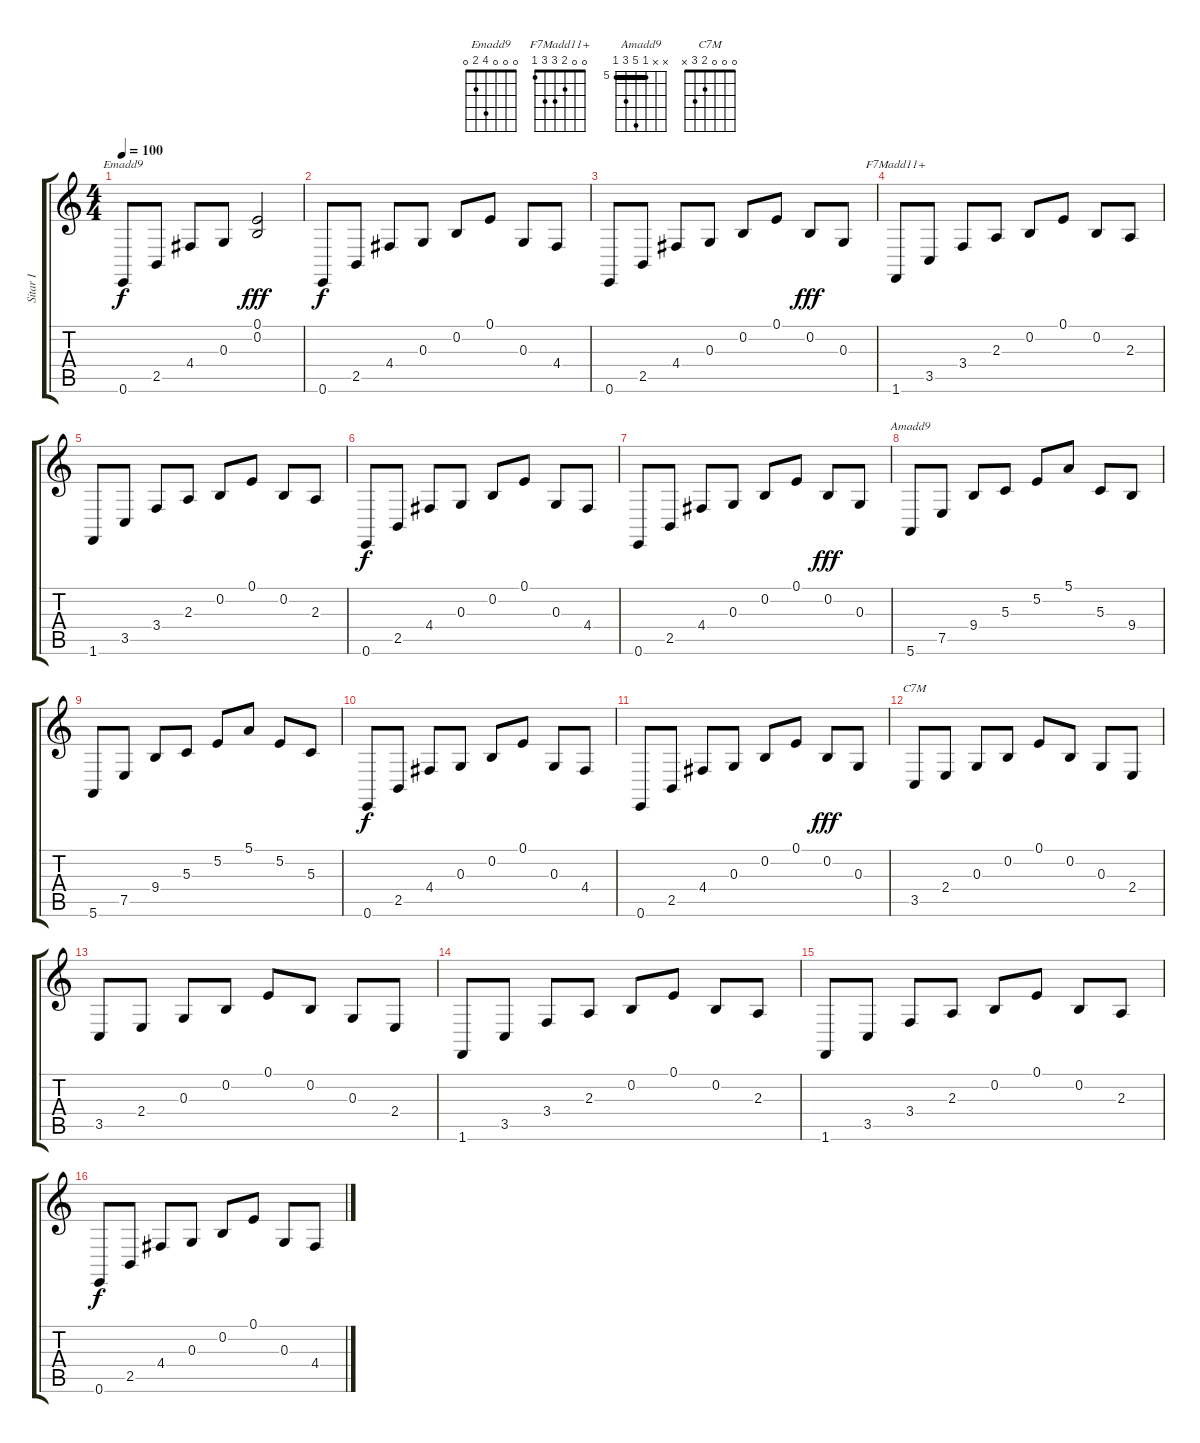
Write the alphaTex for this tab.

\track ("Sitar I" "Sitar I") {instrument sitar}
\staff {score tabs}
\tuning (E4 B3 G3 D3 A2 E2) {hide}
\chord ("Emadd9" 0 0 0 4 2 0)
\chord ("F7Madd11+" 0 0 2 3 3 1)
\chord ("Amadd9" x x 5 9 7 5) {firstfret 5 barre 5}
\chord ("C7M" 0 0 0 2 3 x)
\ts (4 4)
\tempo 100
\clef g2
\ks c
0.6.8{ch "Emadd9" dy f} 2.5.8 4.4.8 0.3.8 (0.1 0.2).2{dy fff} |
0.6.8{dy f} 2.5.8 4.4.8 0.3.8 0.2.8 0.1.8 0.3.8 4.4.8 |
0.6.8 2.5.8 4.4.8 0.3.8 0.2.8 0.1.8 0.2.8{dy fff} 0.3.8 |
1.6.8{ch "F7Madd11+"} 3.5.8 3.4.8 2.3.8 0.2.8 0.1.8 0.2.8 2.3.8 |
1.6.8 3.5.8 3.4.8 2.3.8 0.2.8 0.1.8 0.2.8 2.3.8 |
0.6.8{dy f} 2.5.8 4.4.8 0.3.8 0.2.8 0.1.8 0.3.8 4.4.8 |
0.6.8 2.5.8 4.4.8 0.3.8 0.2.8 0.1.8 0.2.8{dy fff} 0.3.8 |
5.6.8{ch "Amadd9"} 7.5.8 9.4.8 5.3.8 5.2.8 5.1.8 5.3.8 9.4.8 |
5.6.8 7.5.8 9.4.8 5.3.8 5.2.8 5.1.8 5.2.8 5.3.8 |
0.6.8{dy f} 2.5.8 4.4.8 0.3.8 0.2.8 0.1.8 0.3.8 4.4.8 |
0.6.8 2.5.8 4.4.8 0.3.8 0.2.8 0.1.8 0.2.8{dy fff} 0.3.8 |
3.5.8{ch "C7M"} 2.4.8 0.3.8 0.2.8 0.1.8 0.2.8 0.3.8 2.4.8 |
3.5.8 2.4.8 0.3.8 0.2.8 0.1.8 0.2.8 0.3.8 2.4.8 |
1.6.8 3.5.8 3.4.8 2.3.8 0.2.8 0.1.8 0.2.8 2.3.8 |
1.6.8 3.5.8 3.4.8 2.3.8 0.2.8 0.1.8 0.2.8 2.3.8 |
0.6.8{dy f} 2.5.8 4.4.8 0.3.8 0.2.8 0.1.8 0.3.8 4.4.8
